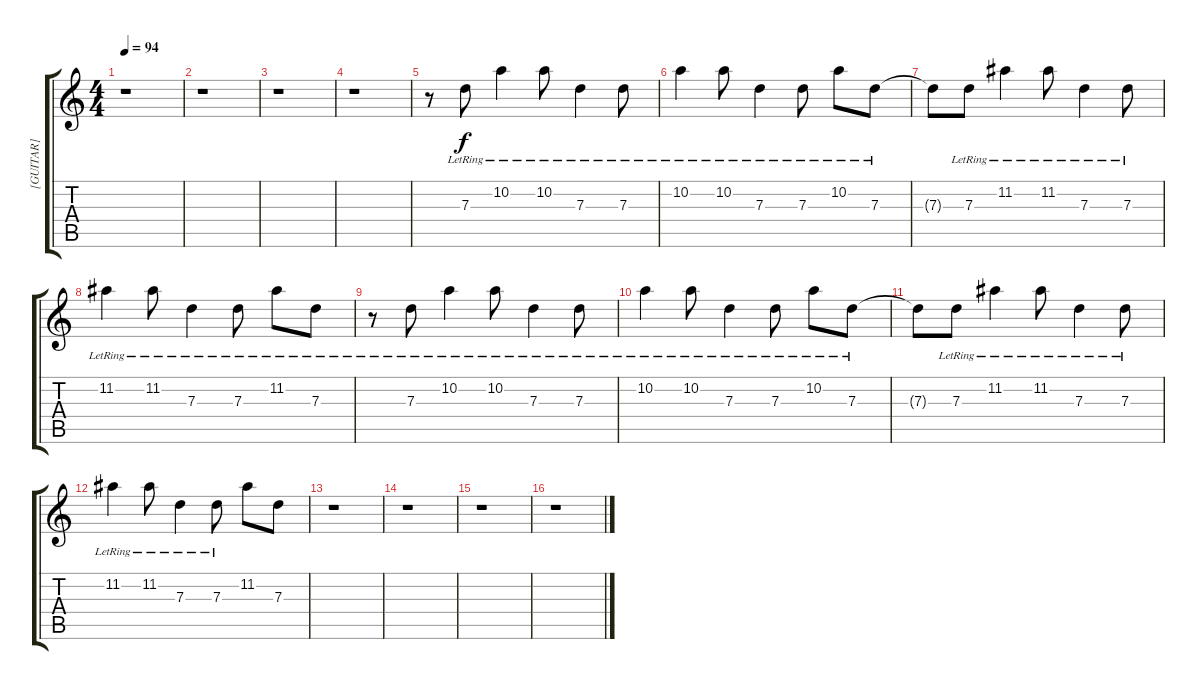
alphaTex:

\track ("[GUITAR]" "[GUITAR]") {instrument overdrivenguitar}
\staff {score tabs}
\tuning (E4 B3 G3 D3 A2 D2) {hide}
\ts (4 4)
\tempo 94
\clef g2
\ks c
r.1{dy f} |
r.1 |
r.1 |
r.1 |
r.8 7.3{lr}.8 10.2{lr}.4 10.2{lr}.8 7.3{lr}.4 7.3{lr}.8 |
10.2{lr}.4 10.2{lr}.8 7.3{lr}.4 7.3{lr}.8 10.2{lr}.8 7.3{lr}.8 |
7.3{t}.8 7.3{lr}.8 11.2{lr}.4 11.2{lr}.8 7.3{lr}.4 7.3{lr}.8 |
11.2{lr}.4 11.2{lr}.8 7.3{lr}.4 7.3{lr}.8 11.2{lr}.8 7.3{lr}.8 |
r.8 7.3{lr}.8 10.2{lr}.4 10.2{lr}.8 7.3{lr}.4 7.3{lr}.8 |
10.2{lr}.4 10.2{lr}.8 7.3{lr}.4 7.3{lr}.8 10.2{lr}.8 7.3{lr}.8 |
7.3{t}.8 7.3{lr}.8 11.2{lr}.4 11.2{lr}.8 7.3{lr}.4 7.3{lr}.8 |
11.2{lr}.4 11.2{lr}.8 7.3{lr}.4 7.3{lr}.8 11.2.8 7.3.8 |
r.1 |
r.1 |
r.1 |
r.1
